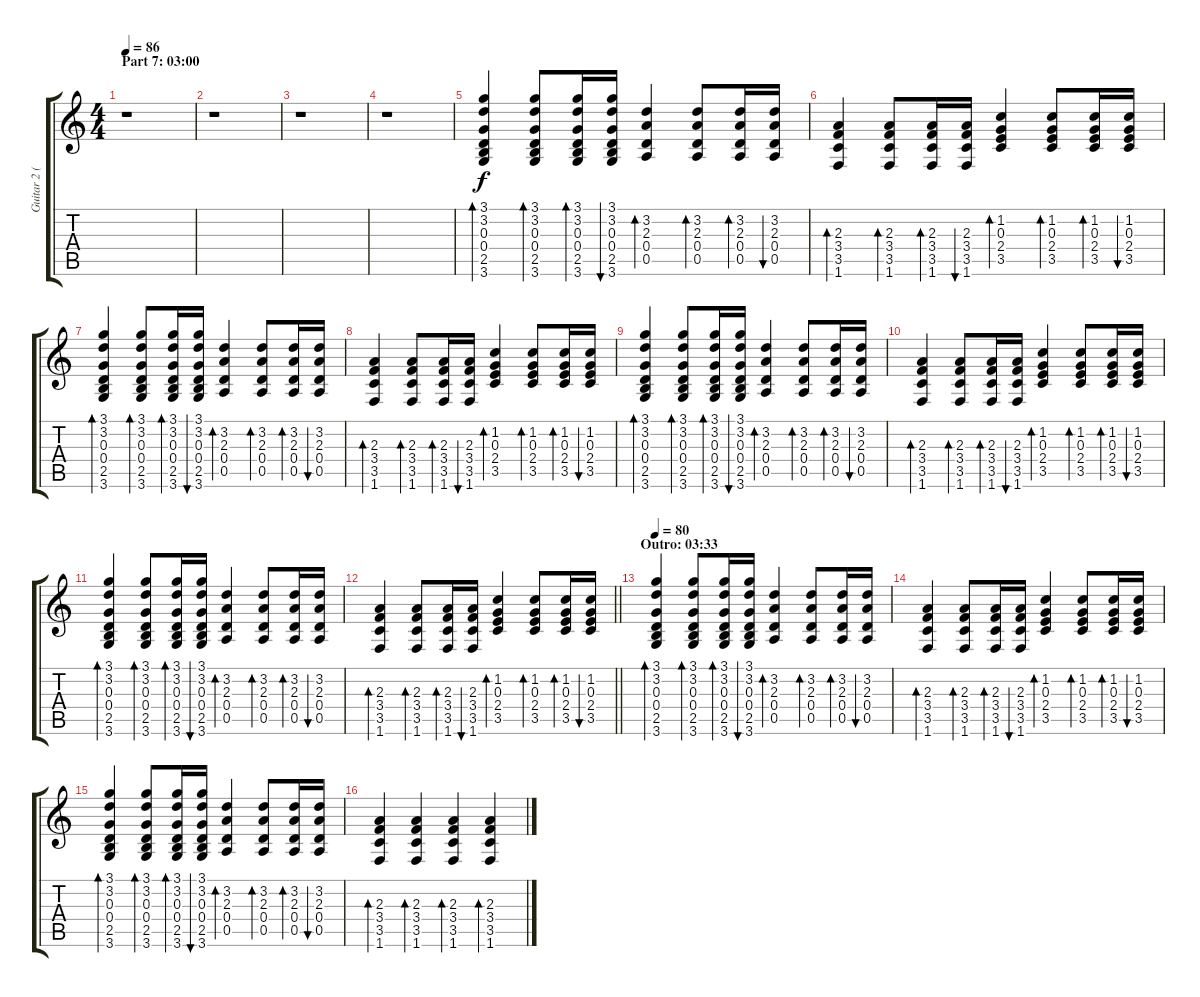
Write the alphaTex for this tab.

\track ("Guitar 2 (Distortion)" "Guitar 2 (") {instrument distortionguitar}
\staff {score tabs}
\tuning (E4 B3 G3 D3 A2 E2) {hide}
\ts (4 4)
\section ("" "Part 7: 03:00")
\tempo 86
\clef g2
\ks c
r.1{dy f} |
r.1 |
r.1 |
r.1 |
(3.1 3.2 0.3 0.4 2.5 3.6).4{bd 30} (3.1 3.2 0.3 0.4 2.5 3.6).8{bd 30} (3.1 3.2 0.3 0.4 2.5 3.6).16{bd 30} (3.1 3.2 0.3 0.4 2.5 3.6).16{bu 30} (3.2 2.3 0.4 0.5).4{bd 30} (3.2 2.3 0.4 0.5).8{bd 30} (3.2 2.3 0.4 0.5).16{bd 30} (3.2 2.3 0.4 0.5).16{bu 30} |
(2.3 3.4 3.5 1.6).4{bd 30} (2.3 3.4 3.5 1.6).8{bd 30} (2.3 3.4 3.5 1.6).16{bd 30} (2.3 3.4 3.5 1.6).16{bu 30} (1.2 0.3 2.4 3.5).4{bd 30} (1.2 0.3 2.4 3.5).8{bd 30} (1.2 0.3 2.4 3.5).16{bd 30} (1.2 0.3 2.4 3.5).16{bu 30} |
(3.1 3.2 0.3 0.4 2.5 3.6).4{bd 30} (3.1 3.2 0.3 0.4 2.5 3.6).8{bd 30} (3.1 3.2 0.3 0.4 2.5 3.6).16{bd 30} (3.1 3.2 0.3 0.4 2.5 3.6).16{bu 30} (3.2 2.3 0.4 0.5).4{bd 30} (3.2 2.3 0.4 0.5).8{bd 30} (3.2 2.3 0.4 0.5).16{bd 30} (3.2 2.3 0.4 0.5).16{bu 30} |
(2.3 3.4 3.5 1.6).4{bd 30} (2.3 3.4 3.5 1.6).8{bd 30} (2.3 3.4 3.5 1.6).16{bd 30} (2.3 3.4 3.5 1.6).16{bu 30} (1.2 0.3 2.4 3.5).4{bd 30} (1.2 0.3 2.4 3.5).8{bd 30} (1.2 0.3 2.4 3.5).16{bd 30} (1.2 0.3 2.4 3.5).16{bu 30} |
(3.1 3.2 0.3 0.4 2.5 3.6).4{bd 30} (3.1 3.2 0.3 0.4 2.5 3.6).8{bd 30} (3.1 3.2 0.3 0.4 2.5 3.6).16{bd 30} (3.1 3.2 0.3 0.4 2.5 3.6).16{bu 30} (3.2 2.3 0.4 0.5).4{bd 30} (3.2 2.3 0.4 0.5).8{bd 30} (3.2 2.3 0.4 0.5).16{bd 30} (3.2 2.3 0.4 0.5).16{bu 30} |
(2.3 3.4 3.5 1.6).4{bd 30} (2.3 3.4 3.5 1.6).8{bd 30} (2.3 3.4 3.5 1.6).16{bd 30} (2.3 3.4 3.5 1.6).16{bu 30} (1.2 0.3 2.4 3.5).4{bd 30} (1.2 0.3 2.4 3.5).8{bd 30} (1.2 0.3 2.4 3.5).16{bd 30} (1.2 0.3 2.4 3.5).16{bu 30} |
(3.1 3.2 0.3 0.4 2.5 3.6).4{bd 30} (3.1 3.2 0.3 0.4 2.5 3.6).8{bd 30} (3.1 3.2 0.3 0.4 2.5 3.6).16{bd 30} (3.1 3.2 0.3 0.4 2.5 3.6).16{bu 30} (3.2 2.3 0.4 0.5).4{bd 30} (3.2 2.3 0.4 0.5).8{bd 30} (3.2 2.3 0.4 0.5).16{bd 30} (3.2 2.3 0.4 0.5).16{bu 30} |
\barLineRight lightlight
(2.3 3.4 3.5 1.6).4{bd 30} (2.3 3.4 3.5 1.6).8{bd 30} (2.3 3.4 3.5 1.6).16{bd 30} (2.3 3.4 3.5 1.6).16{bu 30} (1.2 0.3 2.4 3.5).4{bd 30} (1.2 0.3 2.4 3.5).8{bd 30} (1.2 0.3 2.4 3.5).16{bd 30} (1.2 0.3 2.4 3.5).16{bu 30} |
\section ("" "Outro: 03:33")
\tempo 80
(3.1 3.2 0.3 0.4 2.5 3.6).4{bd 30} (3.1 3.2 0.3 0.4 2.5 3.6).8{bd 30} (3.1 3.2 0.3 0.4 2.5 3.6).16{bd 30} (3.1 3.2 0.3 0.4 2.5 3.6).16{bu 30} (3.2 2.3 0.4 0.5).4{bd 30} (3.2 2.3 0.4 0.5).8{bd 30} (3.2 2.3 0.4 0.5).16{bd 30} (3.2 2.3 0.4 0.5).16{bu 30} |
(2.3 3.4 3.5 1.6).4{bd 30} (2.3 3.4 3.5 1.6).8{bd 30} (2.3 3.4 3.5 1.6).16{bd 30} (2.3 3.4 3.5 1.6).16{bu 30} (1.2 0.3 2.4 3.5).4{bd 30} (1.2 0.3 2.4 3.5).8{bd 30} (1.2 0.3 2.4 3.5).16{bd 30} (1.2 0.3 2.4 3.5).16{bu 30} |
(3.1 3.2 0.3 0.4 2.5 3.6).4{bd 30} (3.1 3.2 0.3 0.4 2.5 3.6).8{bd 30} (3.1 3.2 0.3 0.4 2.5 3.6).16{bd 30} (3.1 3.2 0.3 0.4 2.5 3.6).16{bu 30} (3.2 2.3 0.4 0.5).4{bd 30} (3.2 2.3 0.4 0.5).8{bd 30} (3.2 2.3 0.4 0.5).16{bd 30} (3.2 2.3 0.4 0.5).16{bu 30} |
(2.3 3.4 3.5 1.6).4{bd 30} (2.3 3.4 3.5 1.6).4{bd 30} (2.3 3.4 3.5 1.6).4{bd 30} (2.3 3.4 3.5 1.6).4{bd 30}
